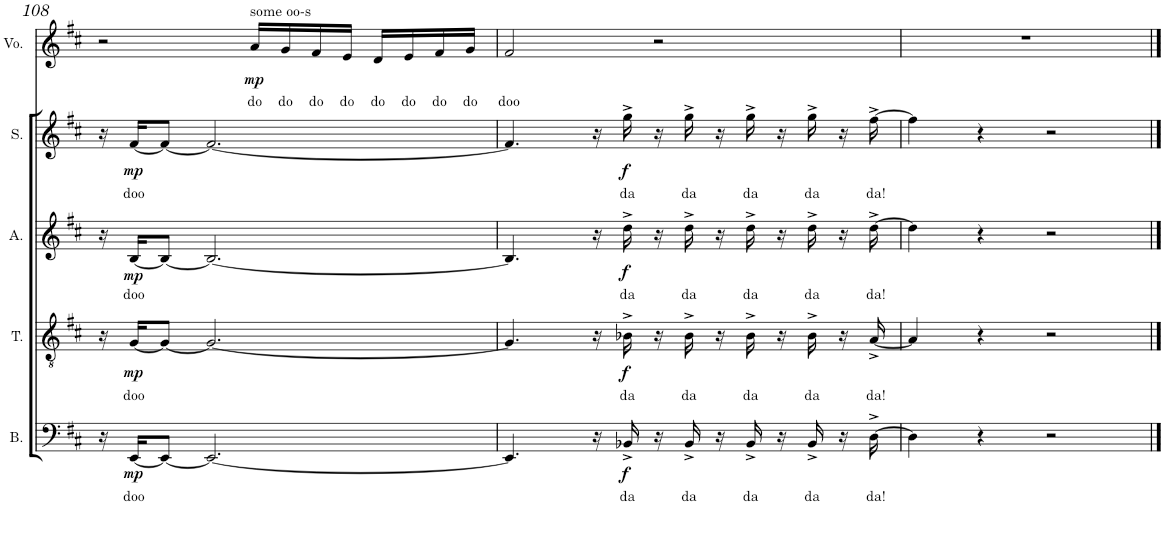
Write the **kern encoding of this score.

**kern	**text	**dynam	**kern	**text	**dynam	**kern	**text	**dynam	**kern	**text	**dynam	**kern	**text	**dynam
*part5	*part5	*part5	*part4	*part4	*part4	*part3	*part3	*part3	*part2	*part2	*part2	*part1	*part1	*part1
*staff5	*staff5	*staff5	*staff4	*staff4	*staff4	*staff3	*staff3	*staff3	*staff2	*staff2	*staff2	*staff1	*staff1	*staff1
*I"Bass	*	*	*I"Tenor	*	*	*I"Alto	*	*	*I"Soprano	*	*	*I"Voice	*	*
*I'B.	*	*	*I'T.	*	*	*I'A.	*	*	*I'S.	*	*	*I'Vo.	*	*
!!LO:PB:g=z
*clefF4	*	*	*clefGv2	*	*	*clefG2	*	*	*clefG2	*	*	*clefG2	*	*
*k[f#c#]	*	*	*k[f#c#]	*	*	*k[f#c#]	*	*	*k[f#c#]	*	*	*k[f#c#]	*	*
*M4/4	*	*	*M4/4	*	*	*M4/4	*	*	*M4/4	*	*	*M4/4	*	*
=108	=108	=108	=108	=108	=108	=108	=108	=108	=108	=108	=108	=108	=108	=108
16r	.	.	16r	.	.	16r	.	.	16r	.	.	2r	.	.
!	!LO:LY:b	!LO:DY:b	!	!LO:LY:b	!LO:DY:b	!	!LO:LY:b	!LO:DY:b	!	!LO:LY:b	!LO:DY:b	!	!	!
[16EE/KL	doo	mp	[16G/KL	doo	mp	[16B/KL	doo	mp	[16f#/KL	doo	mp	.	.	.
8EE/J_	.	.	8G/J_	.	.	8B/J_	.	.	8f#/J_	.	.	.	.	.
2.EE/_	.	.	2.G/_	.	.	2.B/_	.	.	2.f#/_	.	.	.	.	.
!	!	!	!	!	!	!	!	!	!	!	!	!LO:TX:a:t=some oo-s	!	!
!	!	!	!	!	!	!	!	!	!	!	!	!	!LO:LY:b	!LO:DY:b
.	.	.	.	.	.	.	.	.	.	.	.	16a/LL	do	mp
!	!	!	!	!	!	!	!	!	!	!	!	!	!LO:LY:b	!
.	.	.	.	.	.	.	.	.	.	.	.	16g/	do	.
!	!	!	!	!	!	!	!	!	!	!	!	!	!LO:LY:b	!
.	.	.	.	.	.	.	.	.	.	.	.	16f#/	do	.
!	!	!	!	!	!	!	!	!	!	!	!	!	!LO:LY:b	!
.	.	.	.	.	.	.	.	.	.	.	.	16e/JJ	do	.
!	!	!	!	!	!	!	!	!	!	!	!	!	!LO:LY:b	!
.	.	.	.	.	.	.	.	.	.	.	.	16d/LL	do	.
!	!	!	!	!	!	!	!	!	!	!	!	!	!LO:LY:b	!
.	.	.	.	.	.	.	.	.	.	.	.	16e/	do	.
!	!	!	!	!	!	!	!	!	!	!	!	!	!LO:LY:b	!
.	.	.	.	.	.	.	.	.	.	.	.	16f#/	do	.
!	!	!	!	!	!	!	!	!	!	!	!	!	!LO:LY:b	!
.	.	.	.	.	.	.	.	.	.	.	.	16g/JJ	do	.
=109	=109	=109	=109	=109	=109	=109	=109	=109	=109	=109	=109	=109	=109	=109
!	!	!	!	!	!	!	!	!	!	!	!	!	!LO:LY:b	!
4.EE/]	.	.	4.G/]	.	.	4.B/]	.	.	4.f#/]	.	.	2f#/	doo	.
16r	.	.	16r	.	.	16r	.	.	16r	.	.	.	.	.
!	!LO:LY:b	!LO:DY:b	!	!LO:LY:b	!LO:DY:b	!	!LO:LY:b	!LO:DY:b	!	!LO:LY:b	!LO:DY:b	!	!	!
16BB-X^/	da	f	16B-X^\	da	f	16dd^\	da	f	16gg^\	da	f	.	.	.
16r	.	.	16r	.	.	16r	.	.	16r	.	.	2r	.	.
!	!LO:LY:b	!	!	!LO:LY:b	!	!	!LO:LY:b	!	!	!LO:LY:b	!	!	!	!
16BB-^/	da	.	16B-^\	da	.	16dd^\	da	.	16gg^\	da	.	.	.	.
16r	.	.	16r	.	.	16r	.	.	16r	.	.	.	.	.
!	!LO:LY:b	!	!	!LO:LY:b	!	!	!LO:LY:b	!	!	!LO:LY:b	!	!	!	!
16BB-^/	da	.	16B-^\	da	.	16dd^\	da	.	16gg^\	da	.	.	.	.
16r	.	.	16r	.	.	16r	.	.	16r	.	.	.	.	.
!	!LO:LY:b	!	!	!LO:LY:b	!	!	!LO:LY:b	!	!	!LO:LY:b	!	!	!	!
16BB-^/	da	.	16B-^\	da	.	16dd^\	da	.	16gg^\	da	.	.	.	.
16r	.	.	16r	.	.	16r	.	.	16r	.	.	.	.	.
!	!LO:LY:b	!	!	!LO:LY:b	!	!	!LO:LY:b	!	!	!LO:LY:b	!	!	!	!
[16D^\	da!	.	[16A^/	da!	.	[16dd^\	da!	.	[16ff#^\	da!	.	.	.	.
=110	=110	=110	=110	=110	=110	=110	=110	=110	=110	=110	=110	=110	=110	=110
4D\]	.	.	4A/]	.	.	4dd\]	.	.	4ff#\]	.	.	1r	.	.
4r	.	.	4r	.	.	4r	.	.	4r	.	.	.	.	.
2r	.	.	2r	.	.	2r	.	.	2r	.	.	.	.	.
==	==	==	==	==	==	==	==	==	==	==	==	==	==	==
*-	*-	*-	*-	*-	*-	*-	*-	*-	*-	*-	*-	*-	*-	*-
